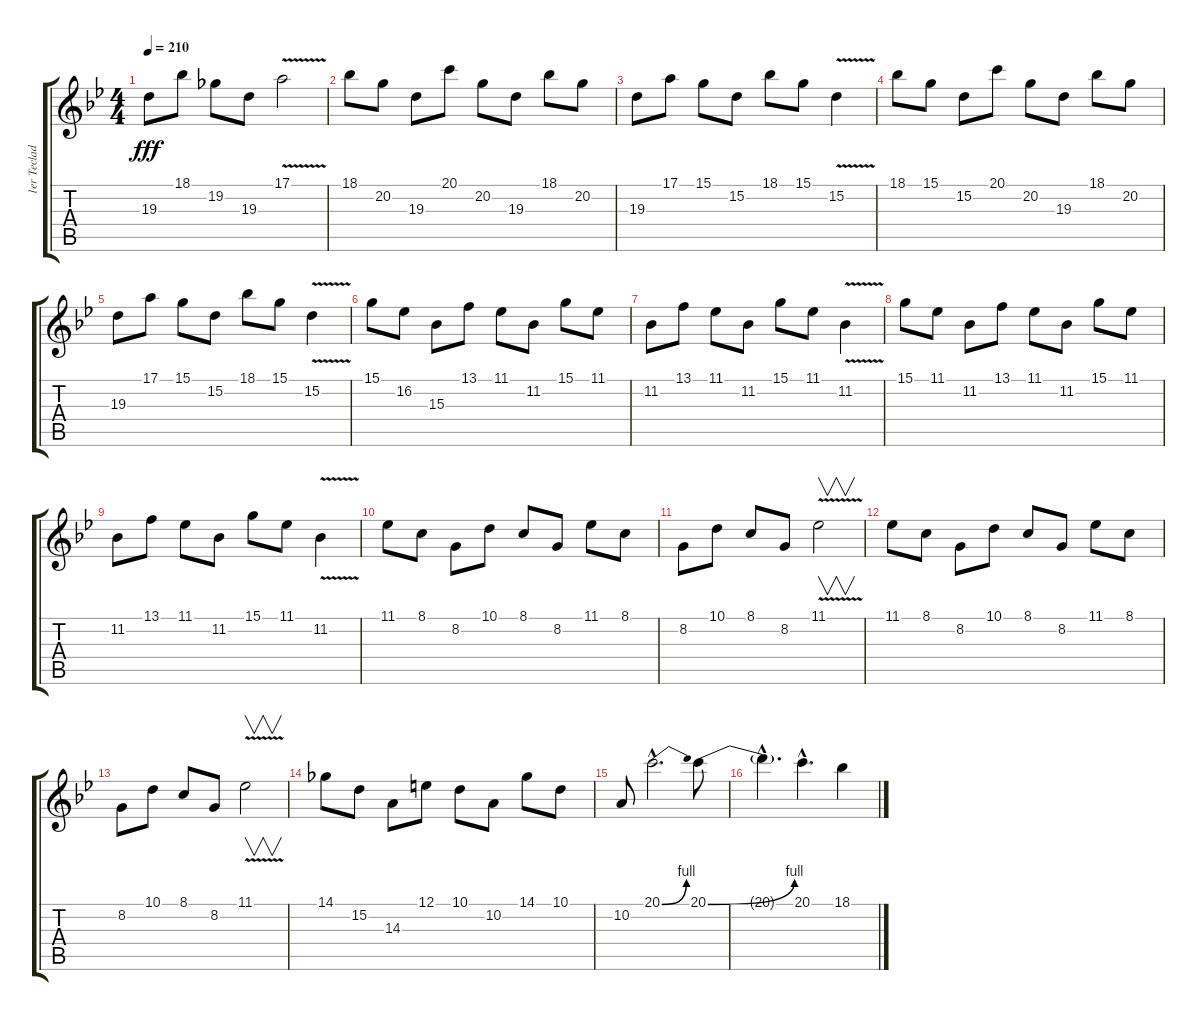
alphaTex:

\track ("1er Teclado" "1er Teclad") {instrument lead2sawtooth}
\staff {score tabs}
\tuning (E4 B3 G3 D3 A2 E2) {hide}
\ts (4 4)
\tempo 210
\clef g2
\ks gminor
19.3.8{dy fff} 18.1.8 19.2.8 19.3.8 17.1{v}.2 |
18.1.8 20.2.8 19.3.8 20.1.8 20.2.8 19.3.8 18.1.8 20.2.8 |
19.3.8 17.1.8 15.1.8 15.2.8 18.1.8 15.1.8 15.2{v}.4 |
18.1.8 15.1.8 15.2.8 20.1.8 20.2.8 19.3.8 18.1.8 20.2.8 |
19.3.8 17.1.8 15.1.8 15.2.8 18.1.8 15.1.8 15.2{v}.4 |
15.1.8 16.2.8 15.3.8 13.1.8 11.1.8 11.2.8 15.1.8 11.1.8 |
11.2.8 13.1.8 11.1.8 11.2.8 15.1.8 11.1.8 11.2{v}.4 |
15.1.8 11.1.8 11.2.8 13.1.8 11.1.8 11.2.8 15.1.8 11.1.8 |
11.2.8 13.1.8 11.1.8 11.2.8 15.1.8 11.1.8 11.2{v}.4 |
11.1.8 8.1.8 8.2.8 10.1.8 8.1.8 8.2.8 11.1.8 8.1.8 |
8.2.8 10.1.8 8.1.8 8.2.8 11.1{v}.2{v} |
11.1.8 8.1.8 8.2.8 10.1.8 8.1.8 8.2.8 11.1.8 8.1.8 |
8.2.8 10.1.8 8.1.8 8.2.8 11.1{v}.2{v} |
14.1.8 15.2.8 14.3.8 12.1.8 10.1.8 10.2.8 14.1.8 10.1.8 |
10.2.8 20.1{be (bend 0 0 60 4) hac}.2{d} 20.1{be (bend 0 0 60 4)}.8 |
20.1{hac t}.4{d} 20.1{hac}.4{d} 18.1.4
